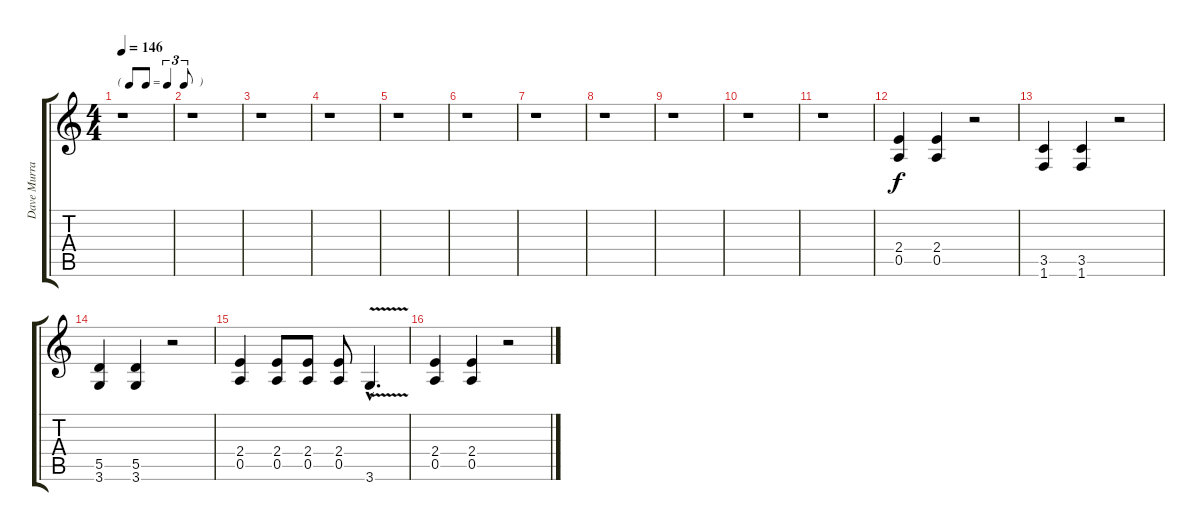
\track ("Dave Murray" "Dave Murra") {instrument overdrivenguitar}
\staff {score tabs}
\tuning (E4 B3 G3 D3 A2 E2) {hide}
\ts (4 4)
\tf triplet8th
\tempo 146
\clef g2
\ks c
r.1{dy f} |
r.1 |
r.1 |
r.1 |
r.1 |
r.1 |
r.1 |
r.1 |
r.1 |
r.1 |
r.1 |
(2.4 0.5).4 (2.4 0.5).4 r.2 |
(3.5 1.6).4 (3.5 1.6).4 r.2 |
(5.5 3.6).4 (5.5 3.6).4 r.2 |
(2.4 0.5).4 (2.4 0.5).8 (2.4 0.5).8 (2.4 0.5).8 3.6{v hac}.4{d} |
(2.4 0.5).4 (2.4 0.5).4 r.2
